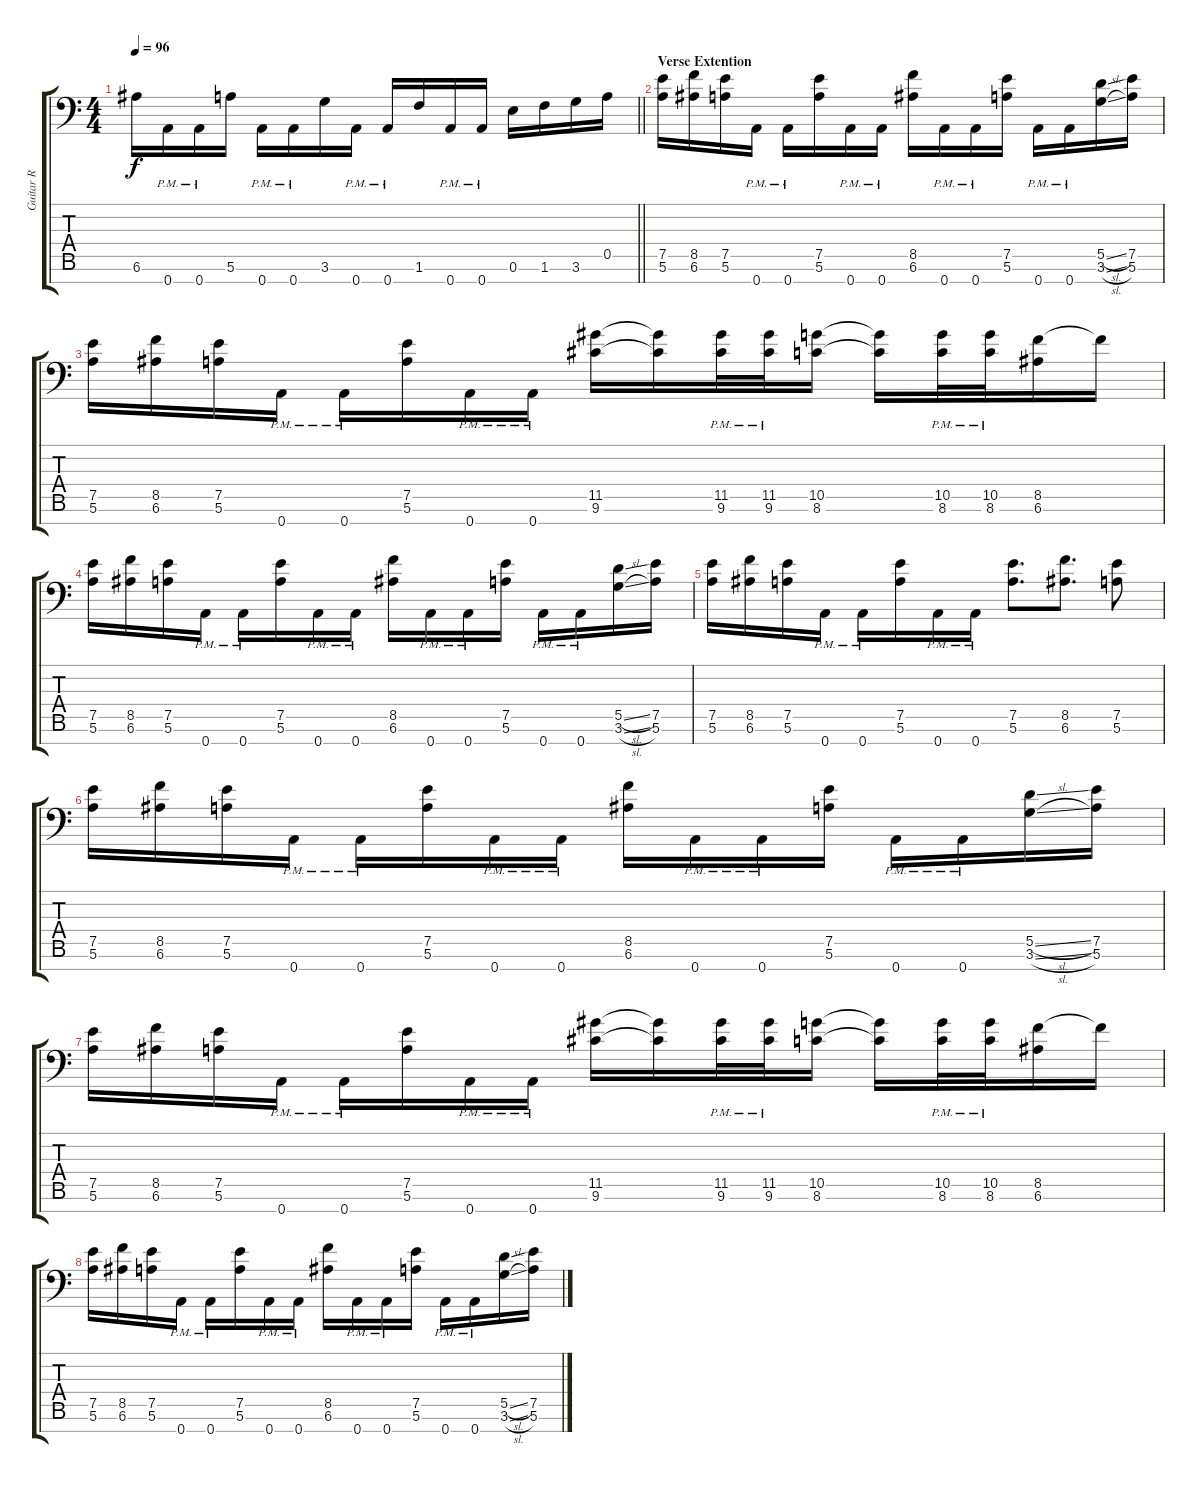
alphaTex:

\track ("Guitar R" "Guitar R") {instrument overdrivenguitar}
\staff {score tabs}
\tuning (E4 B3 G3 D3 A2 E2 A1) {hide}
\ts (4 4)
\tempo 96
\clef f4
\barLineRight lightlight
\ks c
6.6.16{dy f} 0.7{pm}.16 0.7{pm}.16 5.6.16 0.7{pm}.16 0.7{pm}.16 3.6.16 0.7{pm}.16 0.7{pm}.16 1.6.16 0.7{pm}.16 0.7{pm}.16 0.6.16 1.6.16 3.6.16 0.5.16 |
\section ("" "Verse Extention")
(7.5 5.6).16 (8.5 6.6).16 (7.5 5.6).16 0.7{pm}.16 0.7{pm}.16 (7.5 5.6).16 0.7{pm}.16 0.7{pm}.16 (8.5 6.6).16 0.7{pm}.16 0.7{pm}.16 (7.5 5.6).16 0.7{pm}.16 0.7{pm}.16 (5.5{sl} 3.6{sl}).16 (7.5 5.6).16 |
(7.5 5.6).16 (8.5 6.6).16 (7.5 5.6).16 0.7{pm}.16 0.7{pm}.16 (7.5 5.6).16 0.7{pm}.16 0.7{pm}.16 (11.5 9.6).16 (11.5{t} 9.6{t}).16 (11.5{pm} 9.6{pm}).32 (11.5{pm} 9.6{pm}).32 (10.5 8.6).16 (10.5{t} 8.6{t}).16 (10.5{pm} 8.6{pm}).32 (10.5{pm} 8.6{pm}).32 (8.5 6.6).16 8.5{t}.16 |
(7.5 5.6).16 (8.5 6.6).16 (7.5 5.6).16 0.7{pm}.16 0.7{pm}.16 (7.5 5.6).16 0.7{pm}.16 0.7{pm}.16 (8.5 6.6).16 0.7{pm}.16 0.7{pm}.16 (7.5 5.6).16 0.7{pm}.16 0.7{pm}.16 (5.5{sl} 3.6{sl}).16 (7.5 5.6).16 |
(7.5 5.6).16 (8.5 6.6).16 (7.5 5.6).16 0.7{pm}.16 0.7{pm}.16 (7.5 5.6).16 0.7{pm}.16 0.7{pm}.16 (7.5 5.6).8{d} (8.5 6.6).8{d} (7.5 5.6).8 |
(7.5 5.6).16 (8.5 6.6).16 (7.5 5.6).16 0.7{pm}.16 0.7{pm}.16 (7.5 5.6).16 0.7{pm}.16 0.7{pm}.16 (8.5 6.6).16 0.7{pm}.16 0.7{pm}.16 (7.5 5.6).16 0.7{pm}.16 0.7{pm}.16 (5.5{sl} 3.6{sl}).16 (7.5 5.6).16 |
(7.5 5.6).16 (8.5 6.6).16 (7.5 5.6).16 0.7{pm}.16 0.7{pm}.16 (7.5 5.6).16 0.7{pm}.16 0.7{pm}.16 (11.5 9.6).16 (11.5{t} 9.6{t}).16 (11.5{pm} 9.6{pm}).32 (11.5{pm} 9.6{pm}).32 (10.5 8.6).16 (10.5{t} 8.6{t}).16 (10.5{pm} 8.6{pm}).32 (10.5{pm} 8.6{pm}).32 (8.5 6.6).16 8.5{t}.16 |
(7.5 5.6).16 (8.5 6.6).16 (7.5 5.6).16 0.7{pm}.16 0.7{pm}.16 (7.5 5.6).16 0.7{pm}.16 0.7{pm}.16 (8.5 6.6).16 0.7{pm}.16 0.7{pm}.16 (7.5 5.6).16 0.7{pm}.16 0.7{pm}.16 (5.5{sl} 3.6{sl}).16 (7.5 5.6).16
